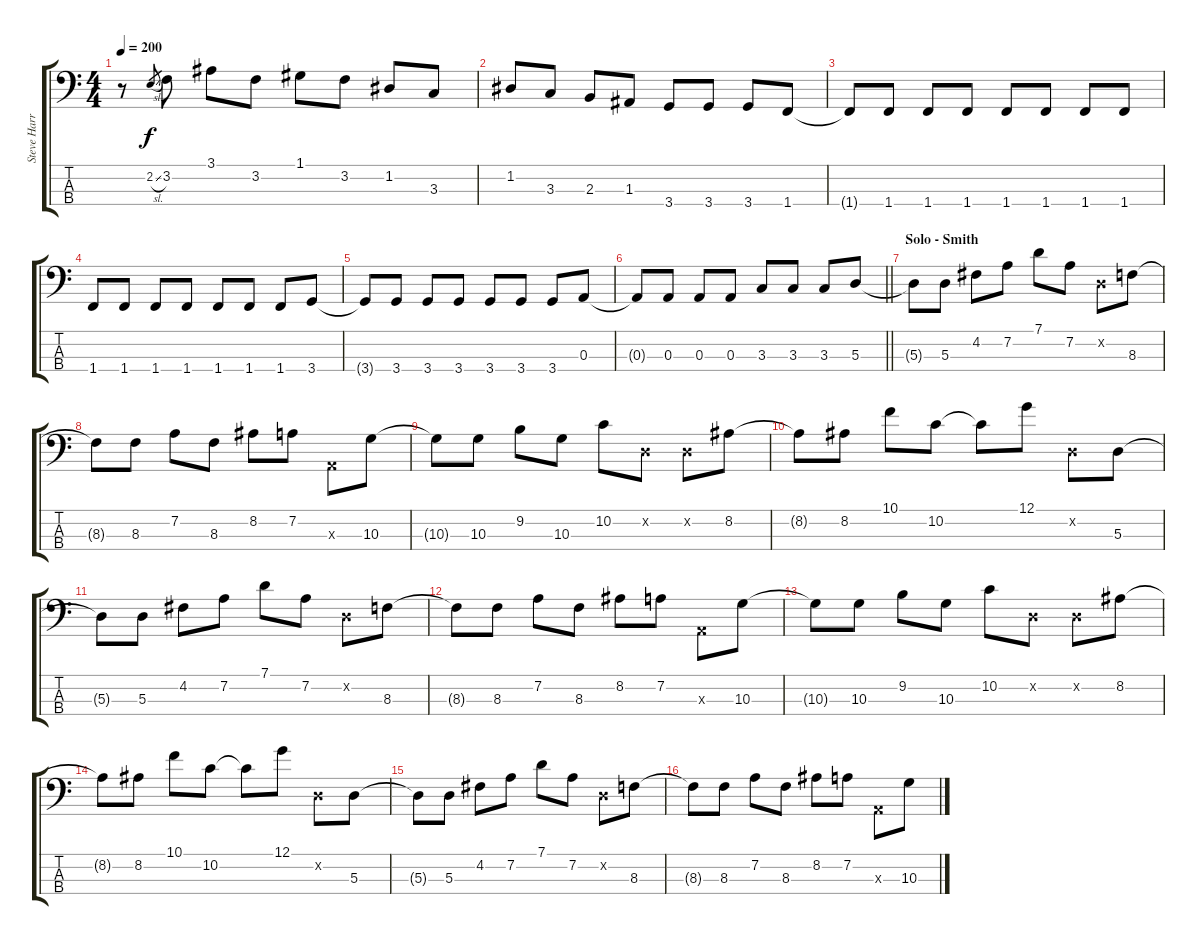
\track ("Steve Harris" "Steve Harr") {instrument electricbassfinger}
\staff {score tabs}
\tuning (G2 D2 A1 E1) {hide}
\ts (4 4)
\tempo 200
\clef f4
\ks c
r.8{dy f} 2.2{sl}.8{gr} 3.2.8 3.1.8 3.2.8 1.1.8 3.2.8 1.2.8 3.3.8 |
1.2.8 3.3.8 2.3.8 1.3.8 3.4.8 3.4.8 3.4.8 1.4.8 |
1.4{t}.8 1.4.8 1.4.8 1.4.8 1.4.8 1.4.8 1.4.8 1.4.8 |
1.4.8 1.4.8 1.4.8 1.4.8 1.4.8 1.4.8 1.4.8 3.4.8 |
3.4{t}.8 3.4.8 3.4.8 3.4.8 3.4.8 3.4.8 3.4.8 0.3.8 |
\barLineRight lightlight
0.3{t}.8 0.3.8 0.3.8 0.3.8 3.3.8 3.3.8 3.3.8 5.3.8 |
\section ("" "Solo - Smith")
5.3{t}.8 5.3.8 4.2.8 7.2.8 7.1.8 7.2.8 0.2{x}.8 8.3.8 |
8.3{t}.8 8.3.8 7.2.8 8.3.8 8.2.8 7.2.8 0.3{x}.8 10.3.8 |
10.3{t}.8 10.3.8 9.2.8 10.3.8 10.2.8 0.2{x}.8 0.2{x}.8 8.2.8 |
8.2{t}.8 8.2.8 10.1.8 10.2.8 10.2{t}.8 12.1.8 0.2{x}.8 5.3.8 |
5.3{t}.8 5.3.8 4.2.8 7.2.8 7.1.8 7.2.8 0.2{x}.8 8.3.8 |
8.3{t}.8 8.3.8 7.2.8 8.3.8 8.2.8 7.2.8 0.3{x}.8 10.3.8 |
10.3{t}.8 10.3.8 9.2.8 10.3.8 10.2.8 0.2{x}.8 0.2{x}.8 8.2.8 |
8.2{t}.8 8.2.8 10.1.8 10.2.8 10.2{t}.8 12.1.8 0.2{x}.8 5.3.8 |
5.3{t}.8 5.3.8 4.2.8 7.2.8 7.1.8 7.2.8 0.2{x}.8 8.3.8 |
8.3{t}.8 8.3.8 7.2.8 8.3.8 8.2.8 7.2.8 0.3{x}.8 10.3.8
